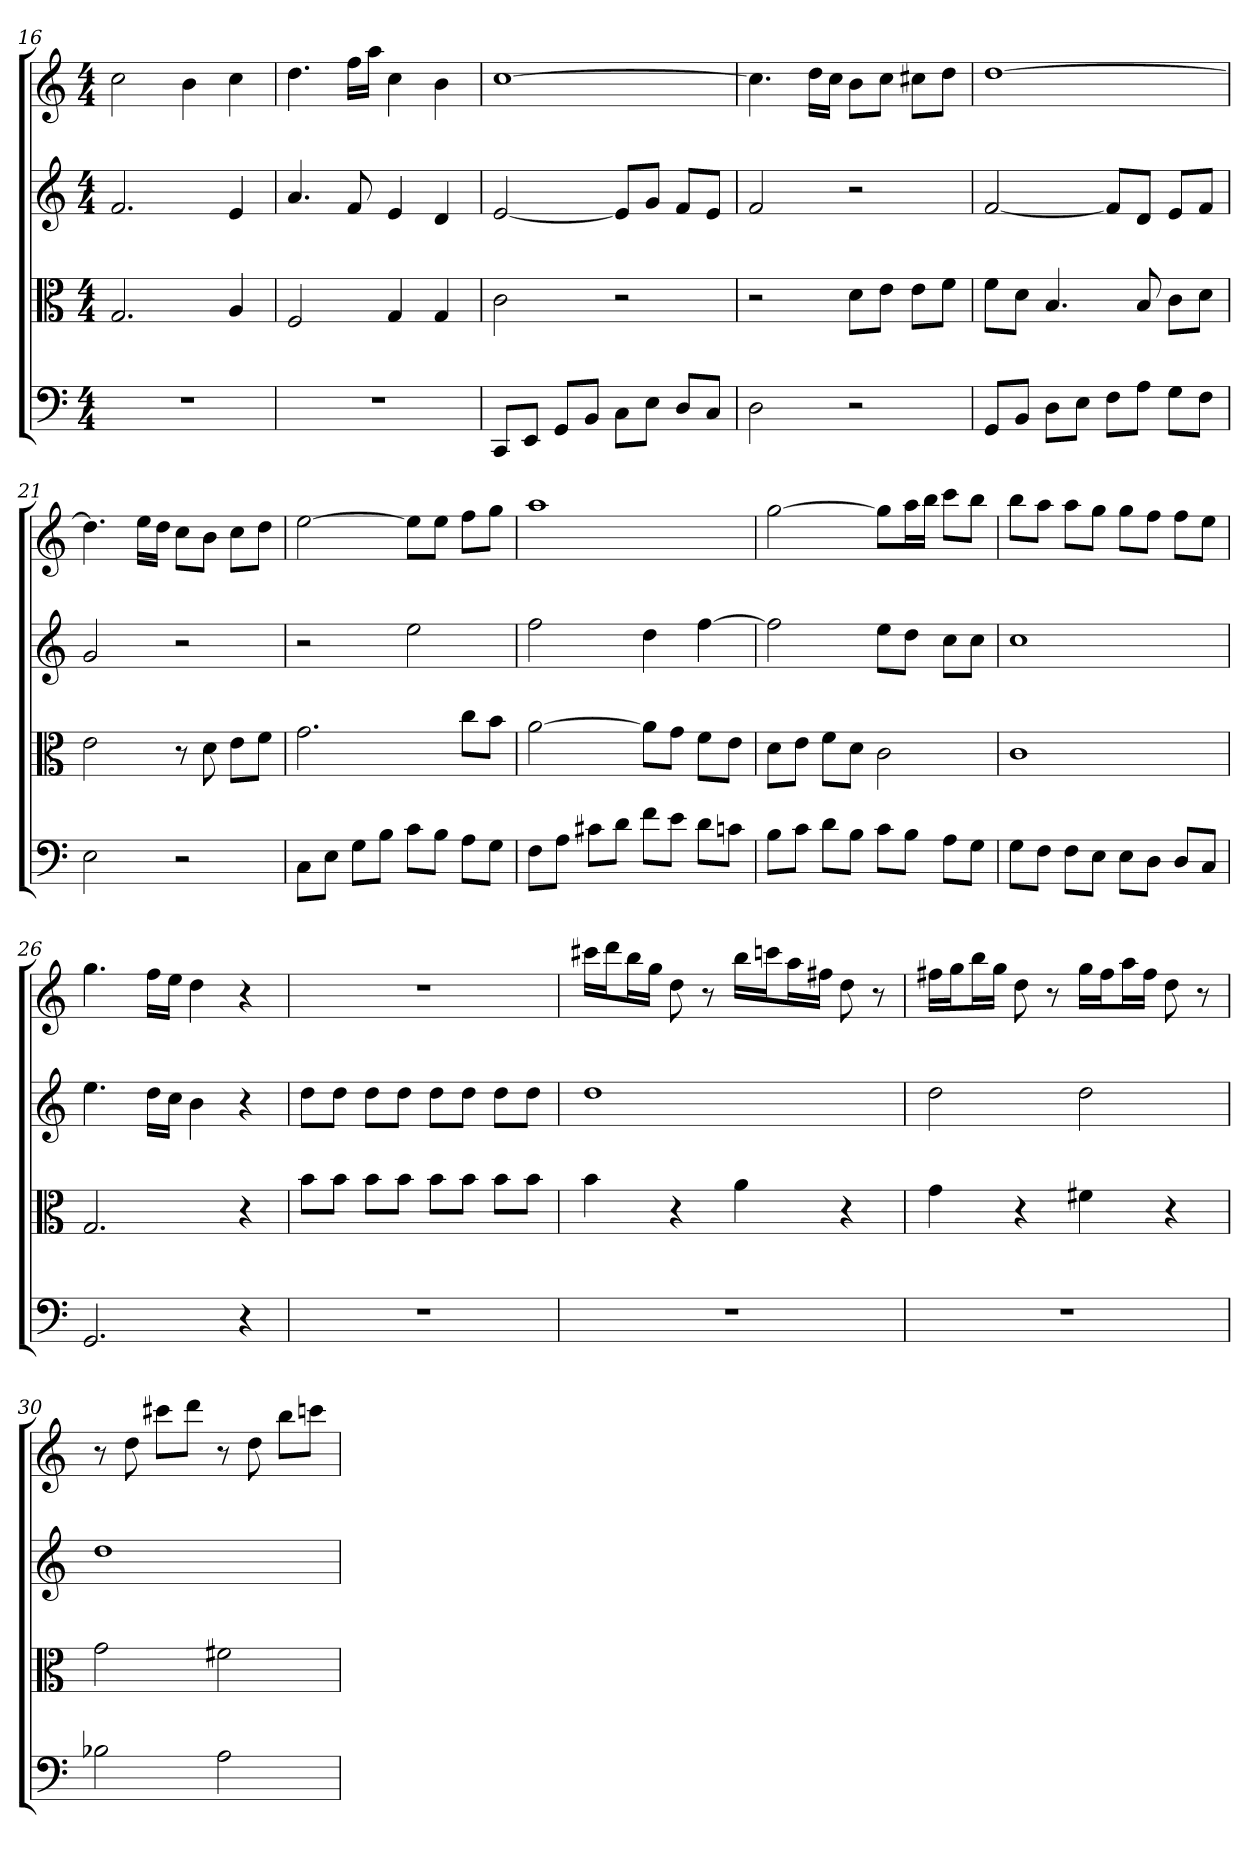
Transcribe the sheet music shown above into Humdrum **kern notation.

**kern	**kern	**kern	**kern
*part4	*part3	*part2	*part1
*staff4	*staff3	*staff2	*staff1
*clefF4	*clefC3	*	*
*k[]	*k[]	*k[]	*k[]
*C:	*C:	*C:	*C:
*M4/4	*M4/4	*M4/4	*M4/4
=16	=16	=16	=16
1r	2.G	2.f	2cc
.	.	.	4b
.	4A	4e	4cc
=17	=17	=17	=17
1r	2F	4.a	4.dd
.	.	8f	16ffLL
.	.	.	16aaJJ
.	4G	4e	4cc
.	4G	4d	4b
=18	=18	=18	=18
8CC/L	2c	[2e	[1cc
8EE/J	.	.	.
8GG/L	.	.	.
8BB/J	.	.	.
8C\L	2r	8eL]	.
8E\J	.	8gJ	.
8D/L	.	8fL	.
8C/J	.	8eJ	.
=19	=19	=19	=19
2D	2r	2f	4.cc]
.	.	.	16ddLL
.	.	.	16ccJJ
2r	8d\L	2r	8bL
.	8e\J	.	8ccJ
.	8e\L	.	8cc#XL
.	8f\J	.	8ddJ
=20	=20	=20	=20
8GG/L	8f\L	[2f	[1dd
8BB/J	8d\J	.	.
8D\L	4.B	.	.
8E\J	.	.	.
8F\L	.	8fL]	.
8A\J	8B	8dJ	.
8G\L	8c\L	8eL	.
8F\J	8d\J	8fJ	.
=21	=21	=21	=21
2E	2e	2g	4.dd]
.	.	.	16eeLL
.	.	.	16ddJJ
2r	8r	2r	8ccL
.	8d	.	8bJ
.	8e\L	.	8ccL
.	8f\J	.	8ddJ
=22	=22	=22	=22
8C\L	2.g	2r	[2ee
8E\J	.	.	.
8G\L	.	.	.
8B\J	.	.	.
8c\L	.	2ee	8eeL]
8B\J	.	.	8eeJ
8A\L	8cc\L	.	8ffL
8G\J	8b\J	.	8ggJ
=23	=23	=23	=23
8F\L	[2a	2ff	1aa
8A\J	.	.	.
8c#X\L	.	.	.
8d\J	.	.	.
8f\L	8a\L]	4dd	.
8e\J	8g\J	.	.
8d\L	8f\L	[4ff	.
8cn\J	8e\J	.	.
=24	=24	=24	=24
8B\L	8d\L	2ff]	[2gg
8c\J	8e\J	.	.
8d\L	8f\L	.	.
8B\J	8d\J	.	.
8c\L	2c	8eeL	8ggL]
8B\J	.	8ddJ	16aaL
.	.	.	16bbJJ
8A\L	.	8ccL	8cccL
8G\J	.	8ccJ	8bbJ
=25	=25	=25	=25
8G\L	1c	1cc	8bbL
8F\J	.	.	8aaJ
8F\L	.	.	8aaL
8E\J	.	.	8ggJ
8E\L	.	.	8ggL
8D\J	.	.	8ffJ
8D/L	.	.	8ffL
8C/J	.	.	8eeJ
=26	=26	=26	=26
2.GG	2.G	4.ee	4.gg
.	.	16ddLL	16ffLL
.	.	16ccJJ	16eeJJ
.	.	4b	4dd
4r	4r	4r	4r
=27	=27	=27	=27
1r	8b\L	8ddL	1r
.	8b\J	8ddJ	.
.	8b\L	8ddL	.
.	8b\J	8ddJ	.
.	8b\L	8ddL	.
.	8b\J	8ddJ	.
.	8b\L	8ddL	.
.	8b\J	8ddJ	.
=28	=28	=28	=28
1r	4b	1dd	16ccc#XLL
.	.	.	16dddJ
.	.	.	16bbL
.	.	.	16ggJJ
.	4r	.	8dd
.	.	.	8r
.	4a	.	16bbLL
.	.	.	16cccnJ
.	.	.	16aaL
.	.	.	16ff#XJJ
.	4r	.	8dd
.	.	.	8r
=29	=29	=29	=29
1r	4g	2dd	16ff#XLL
.	.	.	16ggJ
.	.	.	16bbL
.	.	.	16ggJJ
.	4r	.	8dd
.	.	.	8r
.	4f#X	2dd	16ggLL
.	.	.	16ff#J
.	.	.	16aaL
.	.	.	16ff#JJ
.	4r	.	8dd
.	.	.	8r
=30	=30	=30	=30
2B-X	2g	1dd	8r
.	.	.	8dd
.	.	.	8ccc#XL
.	.	.	8dddJ
2A	2f#X	.	8r
.	.	.	8dd
.	.	.	8bbL
.	.	.	8cccnJ
=	=	=	=
*-	*-	*-	*-
